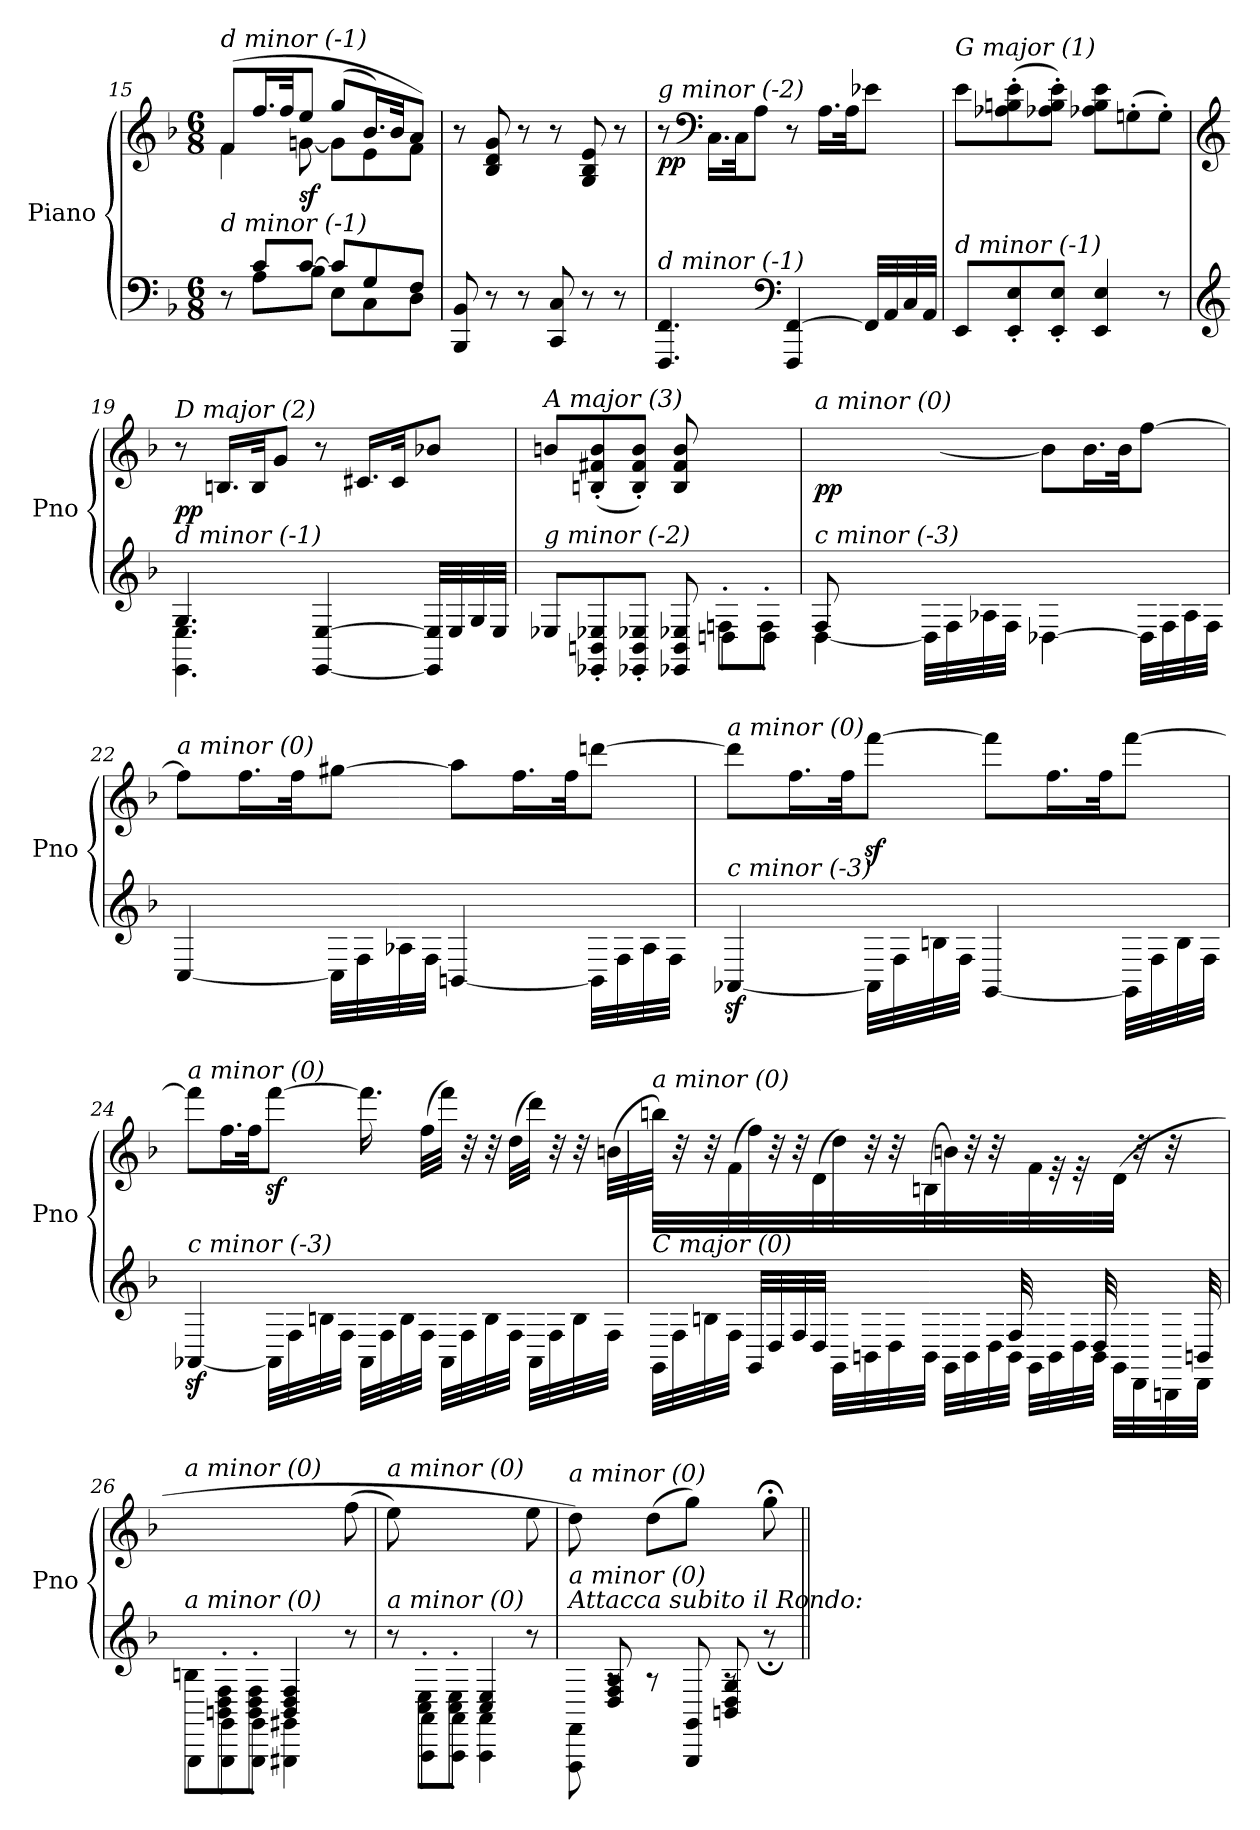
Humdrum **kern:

**kern	**kern	**dynam
*part1	*part1	*part1
*staff2	*staff1	*staff1/2
*I"Piano	*	*
*I'Pno	*	*
*clefF4	*clefG2	*
*k[b-]	*k[b-]	*
*M6/8	*M6/8	*
=15	=15	=15
*^	*^	*
*	*	*	*^	*
!	!	!LO:TX:i:t=d minor (-1)	!	!	!
!LO:TX:i:t=d minor (-1)	!	!	!	!	!
!	!	!	!	!	!LO:DY:b
!	!	!	!	!	!LO:DY:n=1:b
8r	8ryy	(8f/L	4f\	8ryy	p other-dynamics
8c/L	8A\L	16.ff/L	.	2ryy	.
.	.	32ff/JK	.	.	.
!	!	!	!	!	!LO:DY:n=2:b
[8c/J	8B-\J	8ee/J	[8gn\	.	sf
8c/L]	8E\L	(8gg/L	8g\L]	.	.
8G/	8C\	16.b-/L)	8e\	.	.
.	.	32b-/JK	.	.	.
8F/J	8D\J	8a/J)	8f\J	8ryy	.
!!LO:LB:g=z
=16	=16	=16	=16	=16	=16
!	!	!LO:TX:i:t=d minor (-1)	!	!	!
!LO:TX:i:t=d minor (-1)	!	!	!	!	!
!	!	!	!	!	!LO:DY:b
*v	*v	*	*	*	*
*	*v	*v	*v	*
8BBB-/ 8BB-/	8r	other-dynamics
8r	8B-/ 8d/ 8g/	.
8r	8r	.
8CC/ 8C/	8r	.
8r	8G/ 8B-/ 8e/	.
8r	8r	.
=17	=17	=17
!	!LO:TX:i:t=g minor (-2)	!
!LO:TX:i:t=d minor (-1)	!	!
!	!	!LO:DY:b
4.FFF/ 4.FF/	8r	pp
*clefF4	*clefF4	*
.	16.C\LL	.
.	32C\JK	.
.	8A\J	.
4FFF/ [4FF/	8r	.
.	16.A\LL	.
.	32A\JK	.
32FF/LLL]	8e-Xi\J	.
32AA/	.	.
32C/	.	.
32AA/JJJ	.	.
=18	=18	=18
!	!LO:TX:i:t=G major (1)	!
!LO:TX:i:t=d minor (-1)	!	!
8EE/L	8e\L	.
8EE/' 8E/'	(8A-Xi\' 8Bn\' 8e\'	.
8EE/' 8E/'J	8A-Xi\' 8B\' 8e\'J)	.
4EE/ 4E/	8A-Xi\ 8B\ 8e\L	.
!	!	!LO:DY:b
.	(8Gn'\	other-dynamics
8r	8G'\J)	.
=19	=19	=19
*clefG2	*clefG2	*
*^	*^	*
!	!	!LO:TX:i:t=D major (2)	!	!
!LO:TX:i:t=d minor (-1)	!	!	!	!
!	!	!	!	!LO:DY:b
4.G/	4.EE\ 4.E\	8r	4.ryy	pp
.	.	16.Bn/LL	.	.
.	.	32B/JK	.	.
.	.	8g/J	.	.
[4EE/ [4E/	4.ryy	8r	4.ryy	.
.	.	16.c#X/LL	.	.
.	.	32c#/JK	.	.
32EE/] 32E/]LLL	.	8b-Xi/J	.	.
32E/	.	.	.	.
32G/	.	.	.	.
32E/JJJ	.	.	.	.
*	*	*v	*v	*
!!LO:PB:g=z
=20	=20	=20	=20
!	!	!LO:TX:i:t=A major (3)	!
!LO:TX:i:t=g minor (-2)	!	!	!
2ryy	8E-Xi/L	8bn/L	.
.	8EE-Xi/' 8BBn/' 8E-Xi/'	(>8Bn/' 8f#X/' 8b/'	.
.	8EE-Xi/' 8BB/' 8E-Xi/'J	8B/' 8f#/' 8b/'J)	.
.	8EE-Xi/ 8BB/ 8E-Xi/	8B/ 8f#/ 8b/	.
!	!	!	!LO:DY:b
8Fn'\L	8Dn'\L	4ryy	other-dynamics
8F'\J	8D'\J	.	.
=21	=21	=21	=21
!	!	!LO:TX:i:t=a minor (0)	!
!LO:TX:i:t=c minor (-3)	!	!	!
!	!	!	!LO:DY:b
8F/L	[4D\	8ryy	pp
2ryy	.	16.fn/L	.
.	.	32f/JK	.
!	!	!	!LO:DY:b
.	32D\LLL]	[8bn/J	other-dynamics
.	32F\	.	.
.	32A-X\	.	.
.	32F\JJJ	.	.
.	[4D-X\	8b\L]	.
.	.	16.b\L	.
.	.	32b\JK	.
8ryy	32D-\LLL]	[8ff\J	.
.	32F\	.	.
.	32A-\	.	.
.	32F\JJJ	.	.
=22	=22	=22	=22
!	!	!LO:TX:i:t=a minor (0)	!
!LO:TX:i:t=c minor (-3)	!	!	!
*v	*v	*	*
[4C/	8ff\L]	.
.	16.ff\L	.
.	32ff\JK	.
32C\LLL]	[8gg#Xi\J	.
32F\	.	.
32A-X\	.	.
32F\JJJ	.	.
[4BBn/	8aa-\L]	.
.	16.ff\L	.
.	32ff\JK	.
32BB\LLL]	[8dddn\J	.
32F\	.	.
32A-\	.	.
32F\JJJ	.	.
!!LO:LB:g=z
=23	=23	=23
!	!LO:TX:i:t=a minor (0)	!
!LO:TX:i:t=c minor (-3)	!	!
[4AA-Xz</	8dddn\L]	.
.	16.ff\L	.
.	32ff\JK	.
32AA-\LLL]	[8fffz<\J	.
32F\	.	.
32Bn\	.	.
32F\JJJ	.	.
[4GG/	8fff\L]	.
.	16.ff\L	.
.	32ff\JK	.
32GG\LLL]	[8fff\J	.
32F\	.	.
32B\	.	.
32F\JJJ	.	.
!!LO:LB:g=z
=24	=24	=24
!	!LO:TX:i:t=a minor (0)	!
!LO:TX:i:t=c minor (-3)	!	!
[4AA-Xz</	8fff\L]	.
.	16.ff\L	.
.	32ff\JK	.
32AA-\LLL]	[8fffz<\J	.
32F\	.	.
32Bn\	.	.
32F\JJJ	.	.
32AA-\LLL	16.fff\]	.
32F\	.	.
32B\	.	.
32F\JJJ	(32ff\LLL	.
32AA-\LLL	32fff\JJJ)	.
32F\	32r	.
32B\	32r	.
32F\JJJ	(32dd\LLL	.
32AA-\LLL	32ddd\JJJ)	.
!	!	!LO:DY:b
32F\	32r	other-dynamics
32B\	32r	.
32F\JJJ	(32bn\LLL	.
=25	=25	=25
*^	*	*
!	!	!LO:TX:i:t=a minor (0)	!
!LO:TX:i:t=C major (0)	!	!	!
4...ryy	32GG\LLL	32bbn\JJJ)	.
.	32F\	32r	.
.	32Bn\	32r	.
.	32F\JJJ	(32f\LLL	.
.	32GG/LLL	32ff\JJJ)	.
.	32D/	32r	.
.	32F/	32r	.
.	32D/JJJ	(32d/LLL	.
.	32GG\LLL	32dd/JJJ)	.
.	32BBn\	32r	.
.	32D\	32r	.
.	32BB\JJJ	(32Bn/LLL	.
.	32GG\LLL	32bn/JJJ)	.
.	32BB\	32r	.
.	32D\	32r	.
32F/LLL	32BB\JJJ	32ryy	.
16.ryy	32GG\LLL	(32f\JJJ	.
.	32BB\	32r	.
.	32D\	32r	.
(32D/LLL	32BB\JJJ	32ryy	.
16.ryy	32GG\LLL	(32d\JJJ	.
.	32DD\	32r	.
.	32BBBn\	32r	.
32BBn/	32DD\JJJ	32ryy	.
!!LO:LB:g=z
=26	=26	=26	=26
!	!	!LO:TX:i:t=a minor (0)	!
!LO:TX:i:t=a minor (0)	!	!	!
8Bn\L	8GGG\L	2ryy	.
8BBn\' 8D\' 8F\'	8GGG\' 8GG\'	.	.
8BB\' 8D\' 8F\'J	8GGG\' 8GG\'J	.	.
4BB/ 4D/ 4F/	4GGG#X\ 4GG#X\	.	.
.	.	8ryy	.
8ryy	8r	(8ff\	.
=27	=27	=27	=27
!	!	!LO:TX:i:t=a minor (0)	!
!LO:TX:i:t=a minor (0)	!	!	!
8ryy	8r	8ee\)	.
8C\' 8E\'L	8AAA\' 8AA\'L	2ryy	.
8C\' 8E\'J	8AAA\' 8AA\'J	.	.
4C/ 4E/	4AAA\ 4AA\	.	.
8ryy	8r	8ee\	.
=28	=28	=28	=28
!	!	!LO:TX:i:t=a minor (0)	!
!LO:TX:a:i:t=Attacca subito il Rondo&colon;	!	!	!
!LO:TX:i:t=a minor (0)	!	!	!
8ryy	8FFF\ 8FF\	8dd\)	.
8D/ 8F/ 8A/	8rA	8ryy	.
4ryy	8rA	(8dd\L	.
.	8GGG/ 8GG/	8gg\J)	.
8BBn/ 8D/ 8G/	8rA	8ryy	.
8ryy	8r;	8gg;<\	.
*v	*v	*	*
=||	=||	=||
*-	*-	*-
